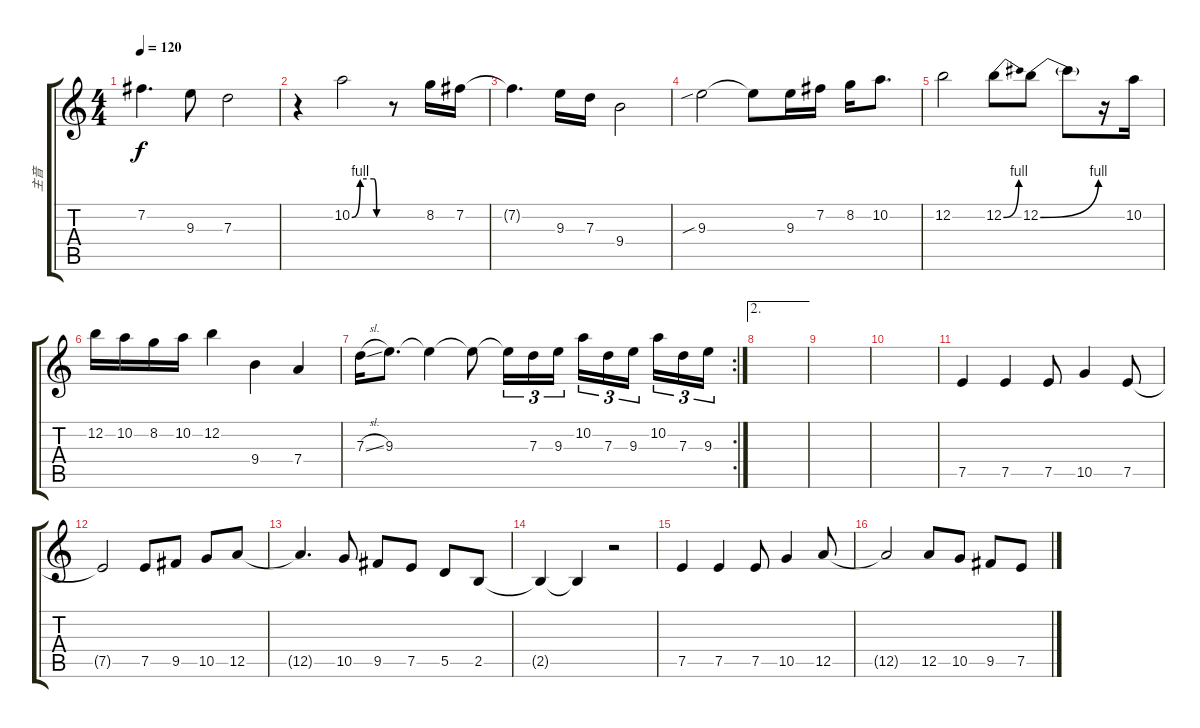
\track ("主音" "主音") {instrument distortionguitar}
\staff {score tabs}
\tuning (E4 B3 G3 D3 A2 E2) {hide}
\ts (4 4)
\tempo 120
\clef g2
\ks c
7.2.4{d dy f} 9.3.8 7.3.2 |
r.4 10.2{be (custom 0 0 15 4 40 4 45 0 60 0)}.2 r.8 8.2.16 7.2.16 |
7.2{t}.4{d} 9.3.16 7.3.16 9.4.2 |
9.3{sib}.2 9.3{t}.8 9.3.16 7.2.16 8.2.16 10.2.8{d} |
12.2.2 12.2{be (bend 0 0 60 4)}.8 12.2{be (bend 0 0 60 4)}.8 12.2{t}.8 r.16 10.2.16 |
12.2.16 10.2.16 8.2.16 10.2.16 12.2.4 9.4.4 7.4.4 |
\rc 2
7.3{sl}.16 9.3.8{d} 9.3{t}.4 9.3{t}.8 9.3{t}.16{tu (3 2)} 7.3.16{tu (3 2)} 9.3.16{tu (3 2)} 10.2.16{tu (3 2)} 7.3.16{tu (3 2)} 9.3.16{tu (3 2) beam splitsecondary} 10.2.16{tu (3 2)} 7.3.16{tu (3 2)} 9.3.16{tu (3 2)} |
\ae 2
|
|
|
7.5.4 7.5.4 7.5.8 10.5.4 7.5.8 |
7.5{t}.2 7.5.8 9.5.8 10.5.8 12.5.8 |
12.5{t}.4{d} 10.5.8 9.5.8 7.5.8 5.5.8 2.5.8 |
2.5{t}.4 2.5{t}.4 r.2 |
7.5.4 7.5.4 7.5.8 10.5.4 12.5.8 |
12.5{t}.2 12.5.8 10.5.8 9.5.8{txt ""} 7.5.8
